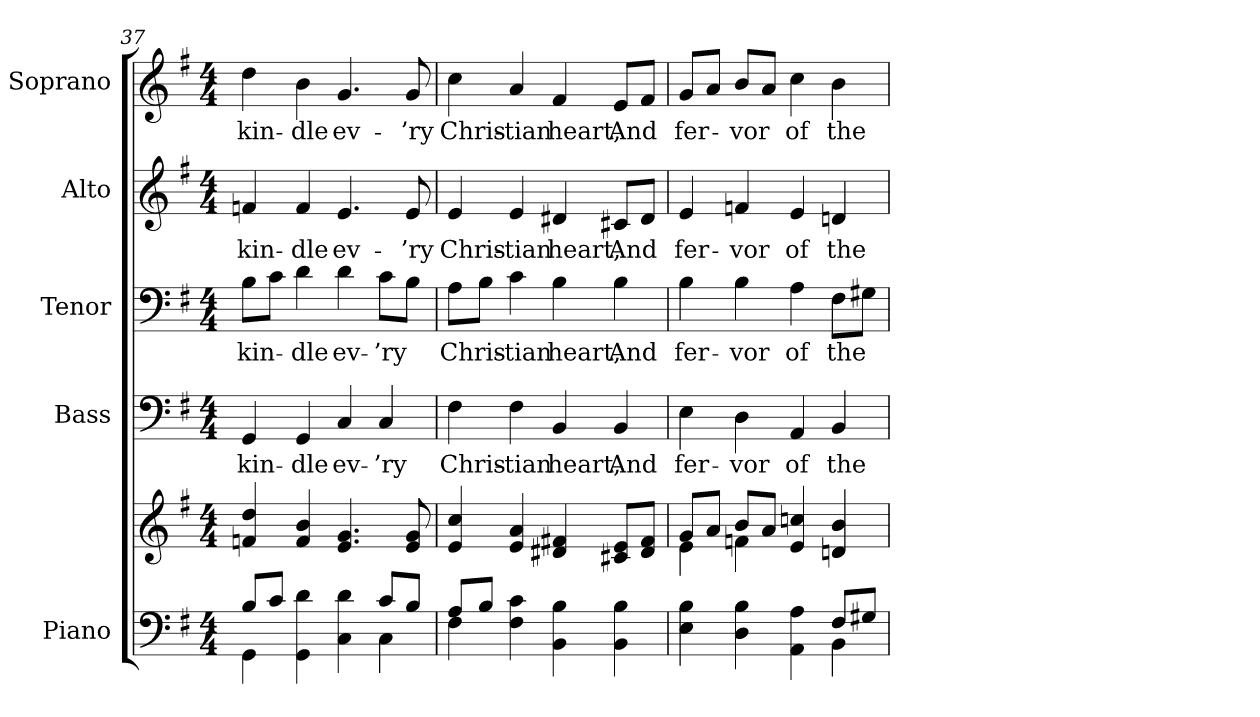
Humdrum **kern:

**kern	**kern	**kern	**text	**kern	**text	**kern	**text	**kern	**text
*part5	*part5	*part4	*part4	*part3	*part3	*part2	*part2	*part1	*part1
*staff6	*staff5	*staff4	*staff4	*staff3	*staff3	*staff2	*staff2	*staff1	*staff1
*I"Piano	*	*I"Bass	*	*I"Tenor	*	*I"Alto	*	*I"Soprano	*
*I'Pno.	*	*I'B.	*	*I'T.	*	*I'A.	*	*I'S.	*
*clefF4	*clefG2	*clefF4	*	*clefF4	*	*clefG2	*	*clefG2	*
*k[f#]	*k[f#]	*k[f#]	*	*k[f#]	*	*k[f#]	*	*k[f#]	*
*G:	*G:	*G:	*	*G:	*	*G:	*	*G:	*
*M4/4	*M4/4	*M4/4	*	*M4/4	*	*M4/4	*	*M4/4	*
=37	=37	=37	=37	=37	=37	=37	=37	=37	=37
*^	*	*	*	*	*	*	*	*	*
!	!	!	!	!LO:LY:b:color=#000000	!	!	!	!	!	!
!	!	!	!	!	!	!LO:LY:b:color=#000000	!	!	!	!
!	!	!	!	!	!	!	!	!LO:LY:b:color=#000000	!	!
!	!	!	!	!	!	!	!	!	!	!LO:LY:b:color=#000000
8Bi/L	4GGi\	4fni/ 4ddi	4GGi/	kin-	8Bi\L	kin-	4fni/	kin-	4ddi\	kin-
8ci/J	.	.	.	.	8ci\J	.	.	.	.	.
!	!	!	!	!LO:LY:b:color=#000000	!	!	!	!	!	!
!	!	!	!	!	!	!LO:LY:b:color=#000000	!	!	!	!
!	!	!	!	!	!	!	!	!LO:LY:b:color=#000000	!	!
!	!	!	!	!	!	!	!	!	!	!LO:LY:b:color=#000000
4GGi\ 4di	4ryy	4fi/ 4bi	4GGi/	-dle	4di\	-dle	4fi/	-dle	4bi\	-dle
!	!	!	!	!LO:LY:b:color=#000000	!	!	!	!	!	!
!	!	!	!	!	!	!LO:LY:b:color=#000000	!	!	!	!
!	!	!	!	!	!	!	!	!LO:LY:b:color=#000000	!	!
!	!	!	!	!	!	!	!	!	!	!LO:LY:b:color=#000000
4Ci\ 4di	4ryy	4.ei/ 4.gi	4Ci/	ev-	4di\	ev-	4.ei/	ev-	4.gi/	ev-
!	!	!	!	!LO:LY:b:color=#000000	!	!	!	!	!	!
!	!	!	!	!	!	!LO:LY:b:color=#000000	!	!	!	!
8ci/L	4Ci\	.	4Ci/	-’ry	8ci\L	-’ry	.	.	.	.
!	!	!	!	!	!	!	!	!LO:LY:b:color=#000000	!	!
!	!	!	!	!	!	!	!	!	!	!LO:LY:b:color=#000000
8Bi/J	.	8ei/ 8gi	.	.	8Bi\J	.	8ei/	-’ry	8gi/	-’ry
!!LO:PB:g=z
=38	=38	=38	=38	=38	=38	=38	=38	=38	=38	=38
!	!	!	!	!LO:LY:b:color=#000000	!	!	!	!	!	!
!	!	!	!	!	!	!LO:LY:b:color=#000000	!	!	!	!
!	!	!	!	!	!	!	!	!LO:LY:b:color=#000000	!	!
!	!	!	!	!	!	!	!	!	!	!LO:LY:b:color=#000000
8Ai/L	4F#i\	4ei/ 4cci	4F#i\	Chris-	8Ai\L	Chris-	4ei/	Chris-	4cci\	Chris-
8Bi/J	.	.	.	.	8Bi\J	.	.	.	.	.
!	!	!	!	!LO:LY:b:color=#000000	!	!	!	!	!	!
!	!	!	!	!	!	!LO:LY:b:color=#000000	!	!	!	!
!	!	!	!	!	!	!	!	!LO:LY:b:color=#000000	!	!
!	!	!	!	!	!	!	!	!	!	!LO:LY:b:color=#000000
4F#i\ 4ci	4ryy	4ei/ 4ai	4F#i\	-tian	4ci\	-tian	4ei/	-tian	4ai/	-tian
!	!	!	!	!LO:LY:b:color=#000000	!	!	!	!	!	!
!	!	!	!	!	!	!LO:LY:b:color=#000000	!	!	!	!
!	!	!	!	!	!	!	!	!LO:LY:b:color=#000000	!	!
!	!	!	!	!	!	!	!	!	!	!LO:LY:b:color=#000000
4BBi\ 4Bi	2ryy	4d#Xi/ 4f#Xi	4BBi/	heart,	4Bi\	heart,	4d#Xi/	heart,	4f#i/	heart,
!	!	!	!	!LO:LY:b:color=#000000	!	!	!	!	!	!
!	!	!	!	!	!	!LO:LY:b:color=#000000	!	!	!	!
!	!	!	!	!	!	!	!	!LO:LY:b:color=#000000	!	!
!	!	!	!	!	!	!	!	!	!	!LO:LY:b:color=#000000
4BBi\ 4Bi	.	8c#Xi/ 8eiL	4BBi/	And	4Bi\	And	8c#Xi/L	And	8ei/L	And
.	.	8d#i/ 8f#iJ	.	.	.	.	8d#i/J	.	8f#i/J	.
=39	=39	=39	=39	=39	=39	=39	=39	=39	=39	=39
*	*	*^	*	*	*	*	*	*	*	*
!	!	!	!	!	!LO:LY:b:color=#000000	!	!	!	!	!	!
!	!	!	!	!	!	!	!LO:LY:b:color=#000000	!	!	!	!
!	!	!	!	!	!	!	!	!	!LO:LY:b:color=#000000	!	!
!	!	!	!	!	!	!	!	!	!	!	!LO:LY:b:color=#000000
4Ei\ 4Bi	2ryy	8gi/L	4ei\	4Ei\	fer-	4Bi\	fer-	4ei/	fer-	8gi/L	fer-
.	.	8ai/J	.	.	.	.	.	.	.	8ai/J	.
!	!	!	!	!	!LO:LY:b:color=#000000	!	!	!	!	!	!
!	!	!	!	!	!	!	!LO:LY:b:color=#000000	!	!	!	!
!	!	!	!	!	!	!	!	!	!LO:LY:b:color=#000000	!	!
!	!	!	!	!	!	!	!	!	!	!	!LO:LY:b:color=#000000
4Di\ 4Bi	.	8bi/L	4fni\	4Di\	-vor	4Bi\	-vor	4fni/	-vor	8bi/L	-vor
.	.	8ai/J	.	.	.	.	.	.	.	8ai/J	.
!	!	!	!	!	!LO:LY:b:color=#000000	!	!	!	!	!	!
!	!	!	!	!	!	!	!LO:LY:b:color=#000000	!	!	!	!
!	!	!	!	!	!	!	!	!	!LO:LY:b:color=#000000	!	!
!	!	!	!	!	!	!	!	!	!	!	!LO:LY:b:color=#000000
4AAi\ 4Ai	4ryy	4ei/ 4ccni	2ryy	4AAi/	of	4Ai\	of	4ei/	of	4cci\	of
!	!	!	!	!	!LO:LY:b:color=#000000	!	!	!	!	!	!
!	!	!	!	!	!	!	!LO:LY:b:color=#000000	!	!	!	!
!	!	!	!	!	!	!	!	!	!LO:LY:b:color=#000000	!	!
!	!	!	!	!	!	!	!	!	!	!	!LO:LY:b:color=#000000
8F#i/L	4BBi\	4dni/ 4bi	.	4BBi/	the	8F#i\L	the	4dni/	the	4bi\	the
8G#Xi/J	.	.	.	.	.	8G#Xi\J	.	.	.	.	.
*v	*v	*	*	*	*	*	*	*	*	*	*
*	*v	*v	*	*	*	*	*	*	*	*
=	=	=	=	=	=	=	=	=	=
*-	*-	*-	*-	*-	*-	*-	*-	*-	*-
